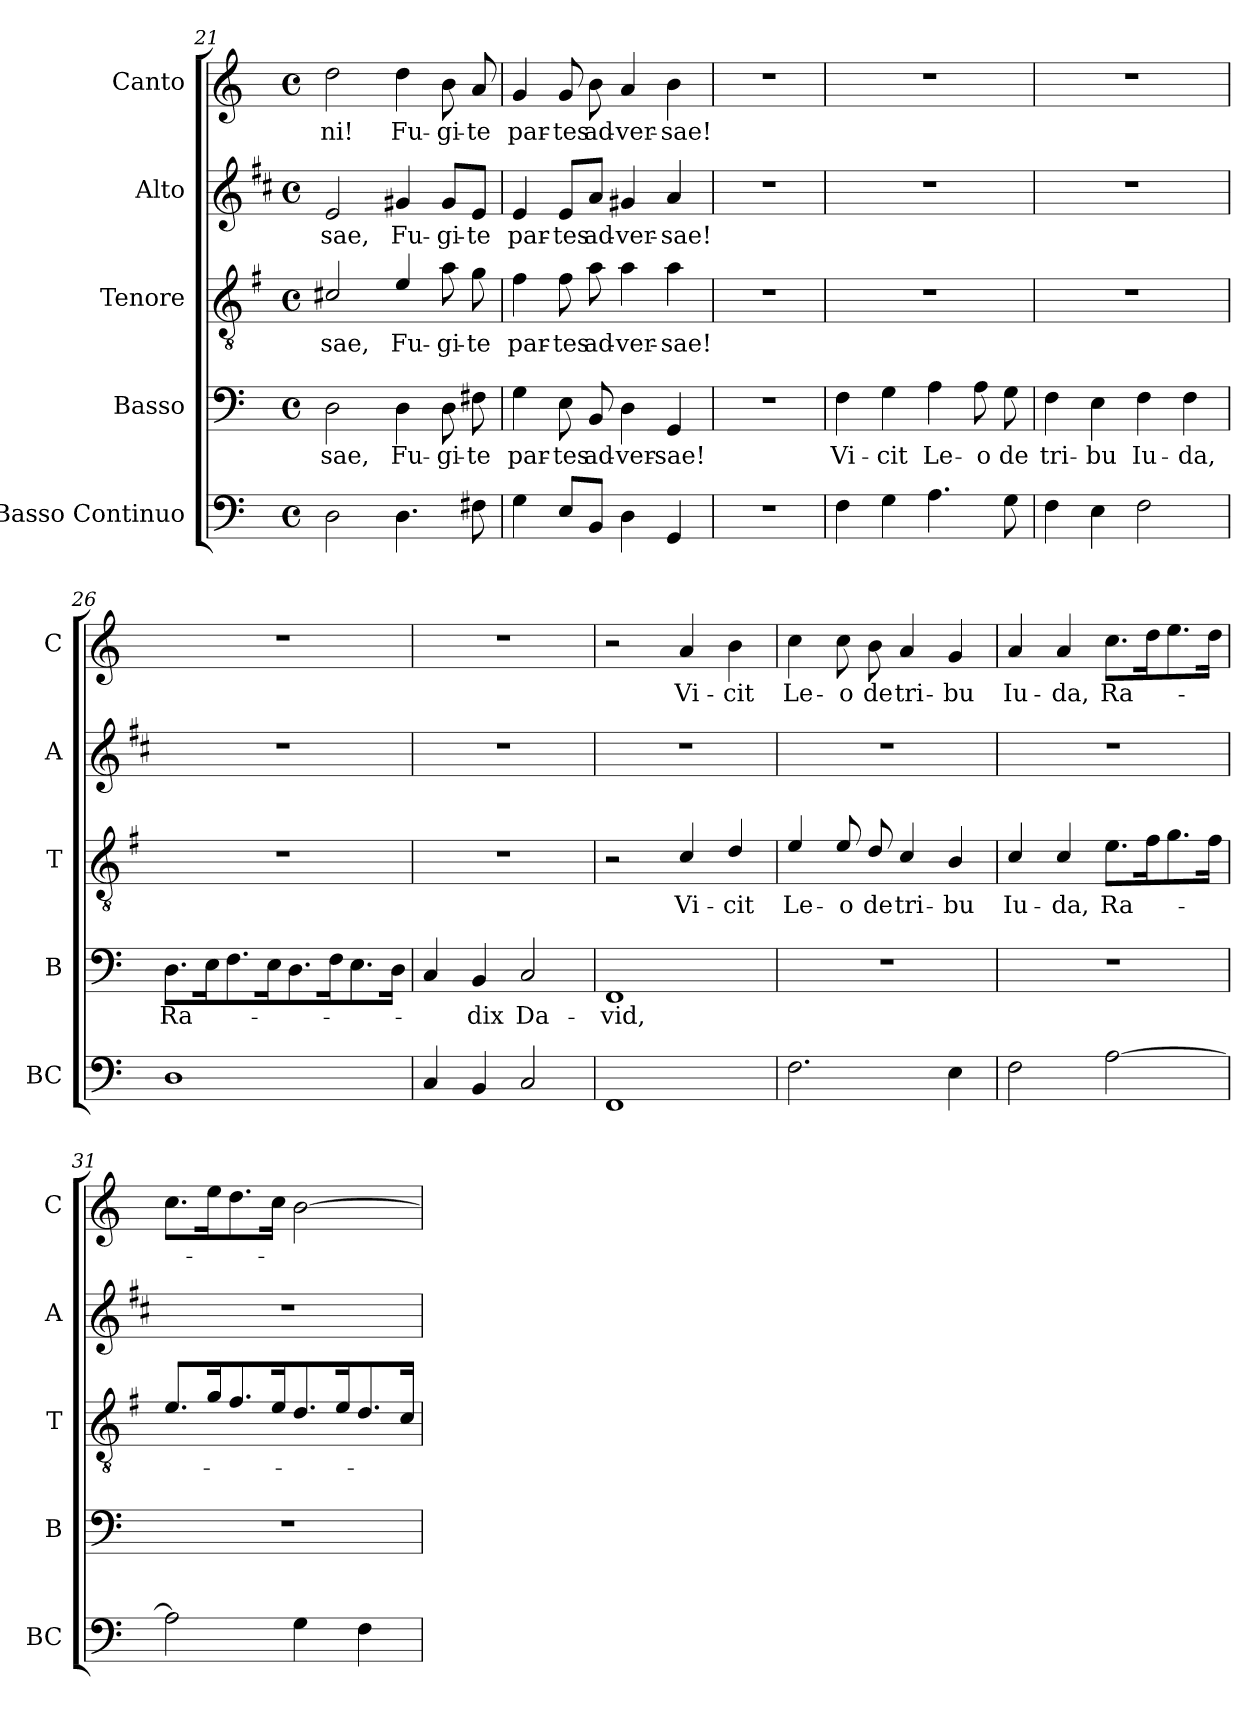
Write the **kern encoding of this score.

**kern	**kern	**text	**kern	**text	**kern	**text	**kern	**text
*part5	*part4	*part4	*part3	*part3	*part2	*part2	*part1	*part1
*staff5	*staff4	*staff4	*staff3	*staff3	*staff2	*staff2	*staff1	*staff1
*I"Basso Continuo	*I"Basso	*	*I"Tenore	*	*I"Alto	*	*I"Canto	*
*I'BC	*I'B	*	*I'T	*	*I'A	*	*I'C	*
*clefF4	*clefF4	*	*clefGv2	*	*clefG2	*	*clefG2	*
*	*	*	*ITrd4c7	*	*ITrd1c2	*	*	*
*k[]	*k[]	*	*k[]	*	*k[]	*	*k[]	*
*C:	*C:	*	*C:	*	*C:	*	*C:	*
*M4/4	*M4/4	*	*M4/4	*	*M4/4	*	*M4/4	*
*met(c)	*met(c)	*	*met(c)	*	*met(c)	*	*met(c)	*
=21	=21	=21	=21	=21	=21	=21	=21	=21
!	!	!LO:LY:b	!	!LO:LY:b	!	!LO:LY:b	!	!LO:LY:b
2D\	2D\	-sae,	2F#X/	-sae,	2d/	-sae,	2dd\	-ni!
!	!	!LO:LY:b	!	!LO:LY:b	!	!LO:LY:b	!	!LO:LY:b
4.D\	4D\	Fu-	4A/	Fu-	4f#X/	Fu-	4dd\	Fu-
!	!	!LO:LY:b	!	!LO:LY:b	!	!LO:LY:b	!	!LO:LY:b
.	8D\	-gi-	8d\	-gi-	8f#/L	-gi-	8b\	-gi-
!	!	!LO:LY:b	!	!LO:LY:b	!	!LO:LY:b	!	!LO:LY:b
8F#X\	8F#X\	-te	8c\	-te	8d/J	-te	8a/	-te
=22	=22	=22	=22	=22	=22	=22	=22	=22
!	!	!LO:LY:b	!	!LO:LY:b	!	!LO:LY:b	!	!LO:LY:b
4G\	4G\	par-	4B\	par-	4d/	par-	4g/	par-
!	!	!LO:LY:b	!	!LO:LY:b	!	!LO:LY:b	!	!LO:LY:b
8E/L	8E\	-tes	8B\	-tes	8d/L	-tes	8g/	-tes
!	!	!LO:LY:b	!	!LO:LY:b	!	!LO:LY:b	!	!LO:LY:b
8BB/J	8BB/	ad-	8d\	ad-	8g/J	ad-	8b\	ad-
!	!	!LO:LY:b	!	!LO:LY:b	!	!LO:LY:b	!	!LO:LY:b
4D\	4D\	-ver-	4d\	-ver-	4f#X/	-ver-	4a/	-ver-
!	!	!LO:LY:b	!	!LO:LY:b	!	!LO:LY:b	!	!LO:LY:b
4GG/	4GG/	-sae!	4d\	-sae!	4g/	-sae!	4b\	-sae!
=23	=23	=23	=23	=23	=23	=23	=23	=23
1r	1r	.	1r	.	1r	.	1r	.
=24	=24	=24	=24	=24	=24	=24	=24	=24
!	!	!LO:LY:b	!	!	!	!	!	!
4F\	4F\	Vi-	1r	.	1r	.	1r	.
!	!	!LO:LY:b	!	!	!	!	!	!
4G\	4G\	-cit	.	.	.	.	.	.
!	!	!LO:LY:b	!	!	!	!	!	!
4.A\	4A\	Le-	.	.	.	.	.	.
!	!	!LO:LY:b	!	!	!	!	!	!
.	8A\	-o	.	.	.	.	.	.
!	!	!LO:LY:b	!	!	!	!	!	!
8G\	8G\	de	.	.	.	.	.	.
=25	=25	=25	=25	=25	=25	=25	=25	=25
!	!	!LO:LY:b	!	!	!	!	!	!
4F\	4F\	tri-	1r	.	1r	.	1r	.
!	!	!LO:LY:b	!	!	!	!	!	!
4E\	4E\	-bu	.	.	.	.	.	.
!	!	!LO:LY:b	!	!	!	!	!	!
2F\	4F\	Iu-	.	.	.	.	.	.
!	!	!LO:LY:b	!	!	!	!	!	!
.	4F\	-da,	.	.	.	.	.	.
=26	=26	=26	=26	=26	=26	=26	=26	=26
!	!	!LO:LY:b	!	!	!	!	!	!
1D	8.D\L	Ra-	1r	.	1r	.	1r	.
.	16E\k	.	.	.	.	.	.	.
.	8.F\	.	.	.	.	.	.	.
.	16E\k	.	.	.	.	.	.	.
.	8.D\	.	.	.	.	.	.	.
.	16F\k	.	.	.	.	.	.	.
.	8.E\	.	.	.	.	.	.	.
.	16D\Jk	.	.	.	.	.	.	.
!!LO:LB:g=z
=27	=27	=27	=27	=27	=27	=27	=27	=27
4C/	4C/	.	1r	.	1r	.	1r	.
!	!	!LO:LY:b	!	!	!	!	!	!
4BB/	4BB/	-dix	.	.	.	.	.	.
!	!	!LO:LY:b	!	!	!	!	!	!
2C/	2C/	Da-	.	.	.	.	.	.
=28	=28	=28	=28	=28	=28	=28	=28	=28
!	!	!LO:LY:b	!	!	!	!	!	!
1FF	1FF	-vid,	2r	.	1r	.	2r	.
!	!	!	!	!LO:LY:b	!	!	!	!LO:LY:b
.	.	.	4F/	Vi-	.	.	4a/	Vi-
!	!	!	!	!LO:LY:b	!	!	!	!LO:LY:b
.	.	.	4G/	-cit	.	.	4b\	-cit
=29	=29	=29	=29	=29	=29	=29	=29	=29
!	!	!	!	!LO:LY:b	!	!	!	!LO:LY:b
2.F\	1r	.	4A/	Le-	1r	.	4cc\	Le-
!	!	!	!	!LO:LY:b	!	!	!	!LO:LY:b
.	.	.	8A/	-o	.	.	8cc\	-o
!	!	!	!	!LO:LY:b	!	!	!	!LO:LY:b
.	.	.	8G/	de	.	.	8b\	de
!	!	!	!	!LO:LY:b	!	!	!	!LO:LY:b
.	.	.	4F/	tri-	.	.	4a/	tri-
!	!	!	!	!LO:LY:b	!	!	!	!LO:LY:b
4E\	.	.	4E/	-bu	.	.	4g/	-bu
=30	=30	=30	=30	=30	=30	=30	=30	=30
!	!	!	!	!LO:LY:b	!	!	!	!LO:LY:b
2F\	1r	.	4F/	Iu-	1r	.	4a/	Iu-
!	!	!	!	!LO:LY:b	!	!	!	!LO:LY:b
.	.	.	4F/	-da,	.	.	4a/	-da,
!	!	!	!	!LO:LY:b	!	!	!	!LO:LY:b
[2A\	.	.	8.A\L	Ra-	.	.	8.cc\L	Ra-
.	.	.	16B\k	.	.	.	16dd\k	.
.	.	.	8.c\	.	.	.	8.ee\	.
.	.	.	16B\Jk	.	.	.	16dd\Jk	.
=31	=31	=31	=31	=31	=31	=31	=31	=31
2A\]	1r	.	8.A/L	.	1r	.	8.cc\L	.
.	.	.	16c/k	.	.	.	16ee\k	.
.	.	.	8.B/	.	.	.	8.dd\	.
.	.	.	16A/k	.	.	.	16cc\Jk	.
4G\	.	.	8.G/	.	.	.	[2b\	.
.	.	.	16A/k	.	.	.	.	.
4F\	.	.	8.G/	.	.	.	.	.
.	.	.	16F/Jk	.	.	.	.	.
=	=	=	=	=	=	=	=	=
*-	*-	*-	*-	*-	*-	*-	*-	*-
